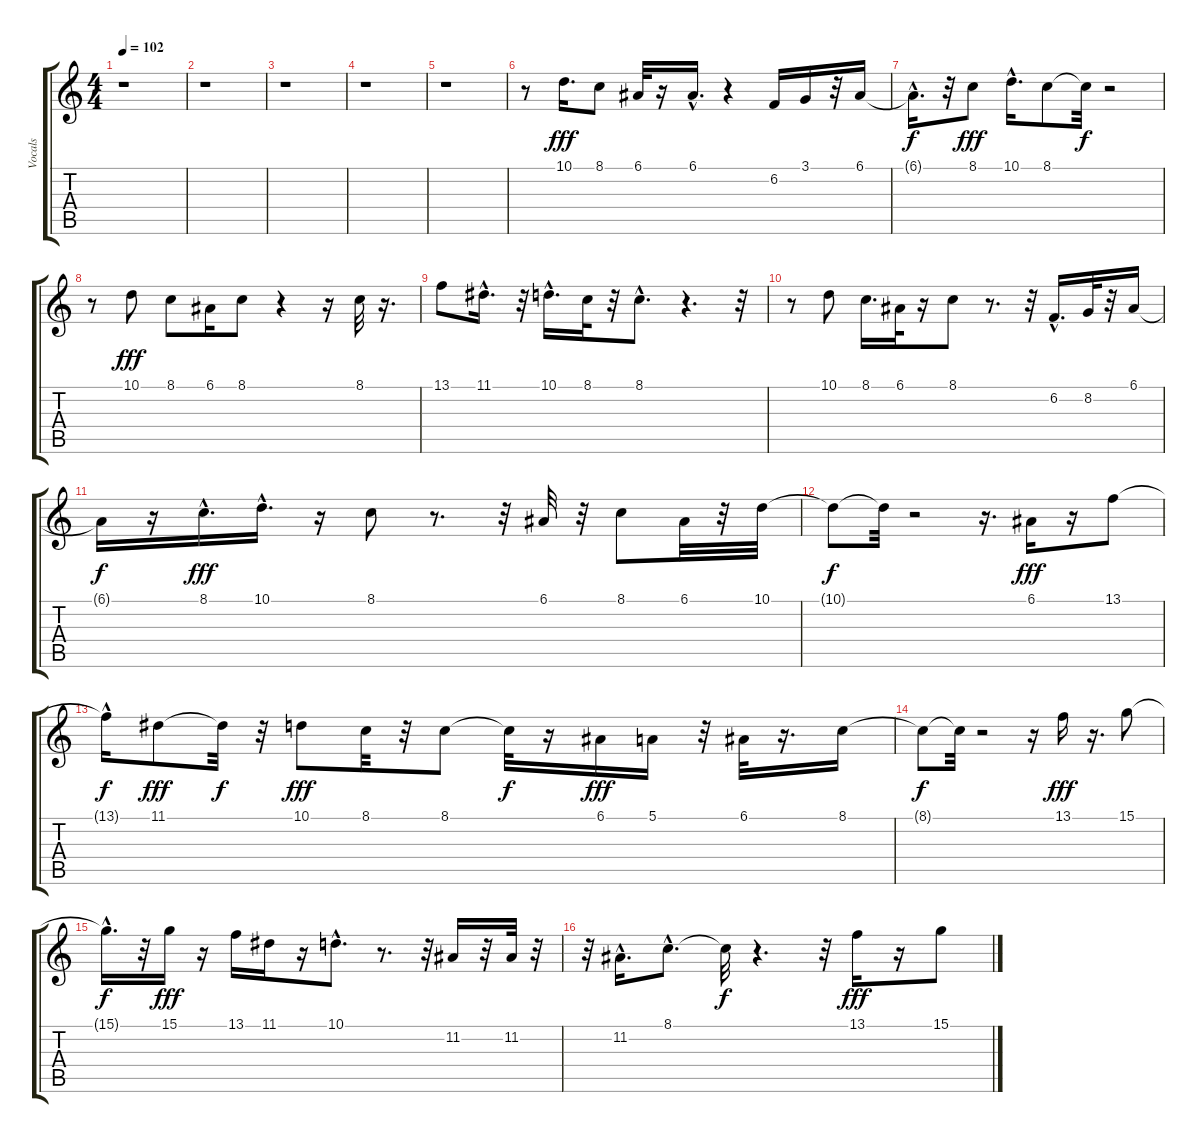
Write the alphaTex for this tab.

\track ("Vocals" "Vocals") {instrument lead2sawtooth}
\staff {score tabs}
\tuning (E4 B3 G3 D3 A2 E2) {hide}
\ts (4 4)
\tempo 102
\clef g2
\ks c
r.1{dy fff instrument lead2sawtooth} |
r.1 |
r.1 |
r.1 |
r.1 |
r.8 10.1.16{d} 8.1.8 6.1.32 r.16 6.1{hac}.16{d} r.4 6.2.16 3.1.16 r.32 6.1.16 |
6.1{hac t}.16{d dy f} r.32 8.1.8{dy fff} 10.1{hac}.16{d} 8.1.8 8.1{t}.32{dy f} r.2 |
r.8 10.1.8{dy fff} 8.1.8 6.1.16 8.1.8 r.4 r.16 8.1.32 r.16{d} |
13.1.8 11.1{hac}.16{d} r.32 10.1{hac}.16{d} 8.1.32 r.32 8.1{hac}.8{d} r.4{d} r.32 |
r.8 10.1.8 8.1.16{d} 6.1.32 r.16 8.1.8 r.8{d} r.32 6.2{hac}.16{d} 8.2.32 r.32 6.1.16 |
6.1{t}.16{dy f} r.16 8.1{hac}.16{d dy fff} 10.1{hac}.16{d} r.16 8.1.8 r.8{d} r.32 6.1.32 r.32 8.1.8 6.1.32 r.32 10.1.32 |
10.1{t}.8{dy f} 10.1{t}.32 r.2 r.16{d} 6.1.16{dy fff} r.16 13.1.8 |
13.1{hac t}.16{dy f} 11.1.8{dy fff} 11.1{t}.32{dy f} r.32 10.1.8{dy fff} 8.1.32 r.32 8.1.8 8.1{t}.32{dy f} r.16 6.1.16{dy fff} 5.1.16 r.32 6.1.32 r.16{d} 8.1.16 |
8.1{t}.8{dy f} 8.1{t}.32 r.2 r.16 13.1.16{dy fff} r.16{d} 15.1.8 |
15.1{hac t}.16{d dy f} r.32 15.1.16{dy fff} r.16 13.1.16 11.1.16 r.16 10.1{hac}.8{d} r.8{d} r.32 11.2.16 r.32 11.2.32 r.32 |
r.32 11.2{hac}.16{d} 8.1{hac}.8{d} 8.1{t}.32{dy f} r.4{d} r.32 13.1.16{dy fff} r.16 15.1.8
